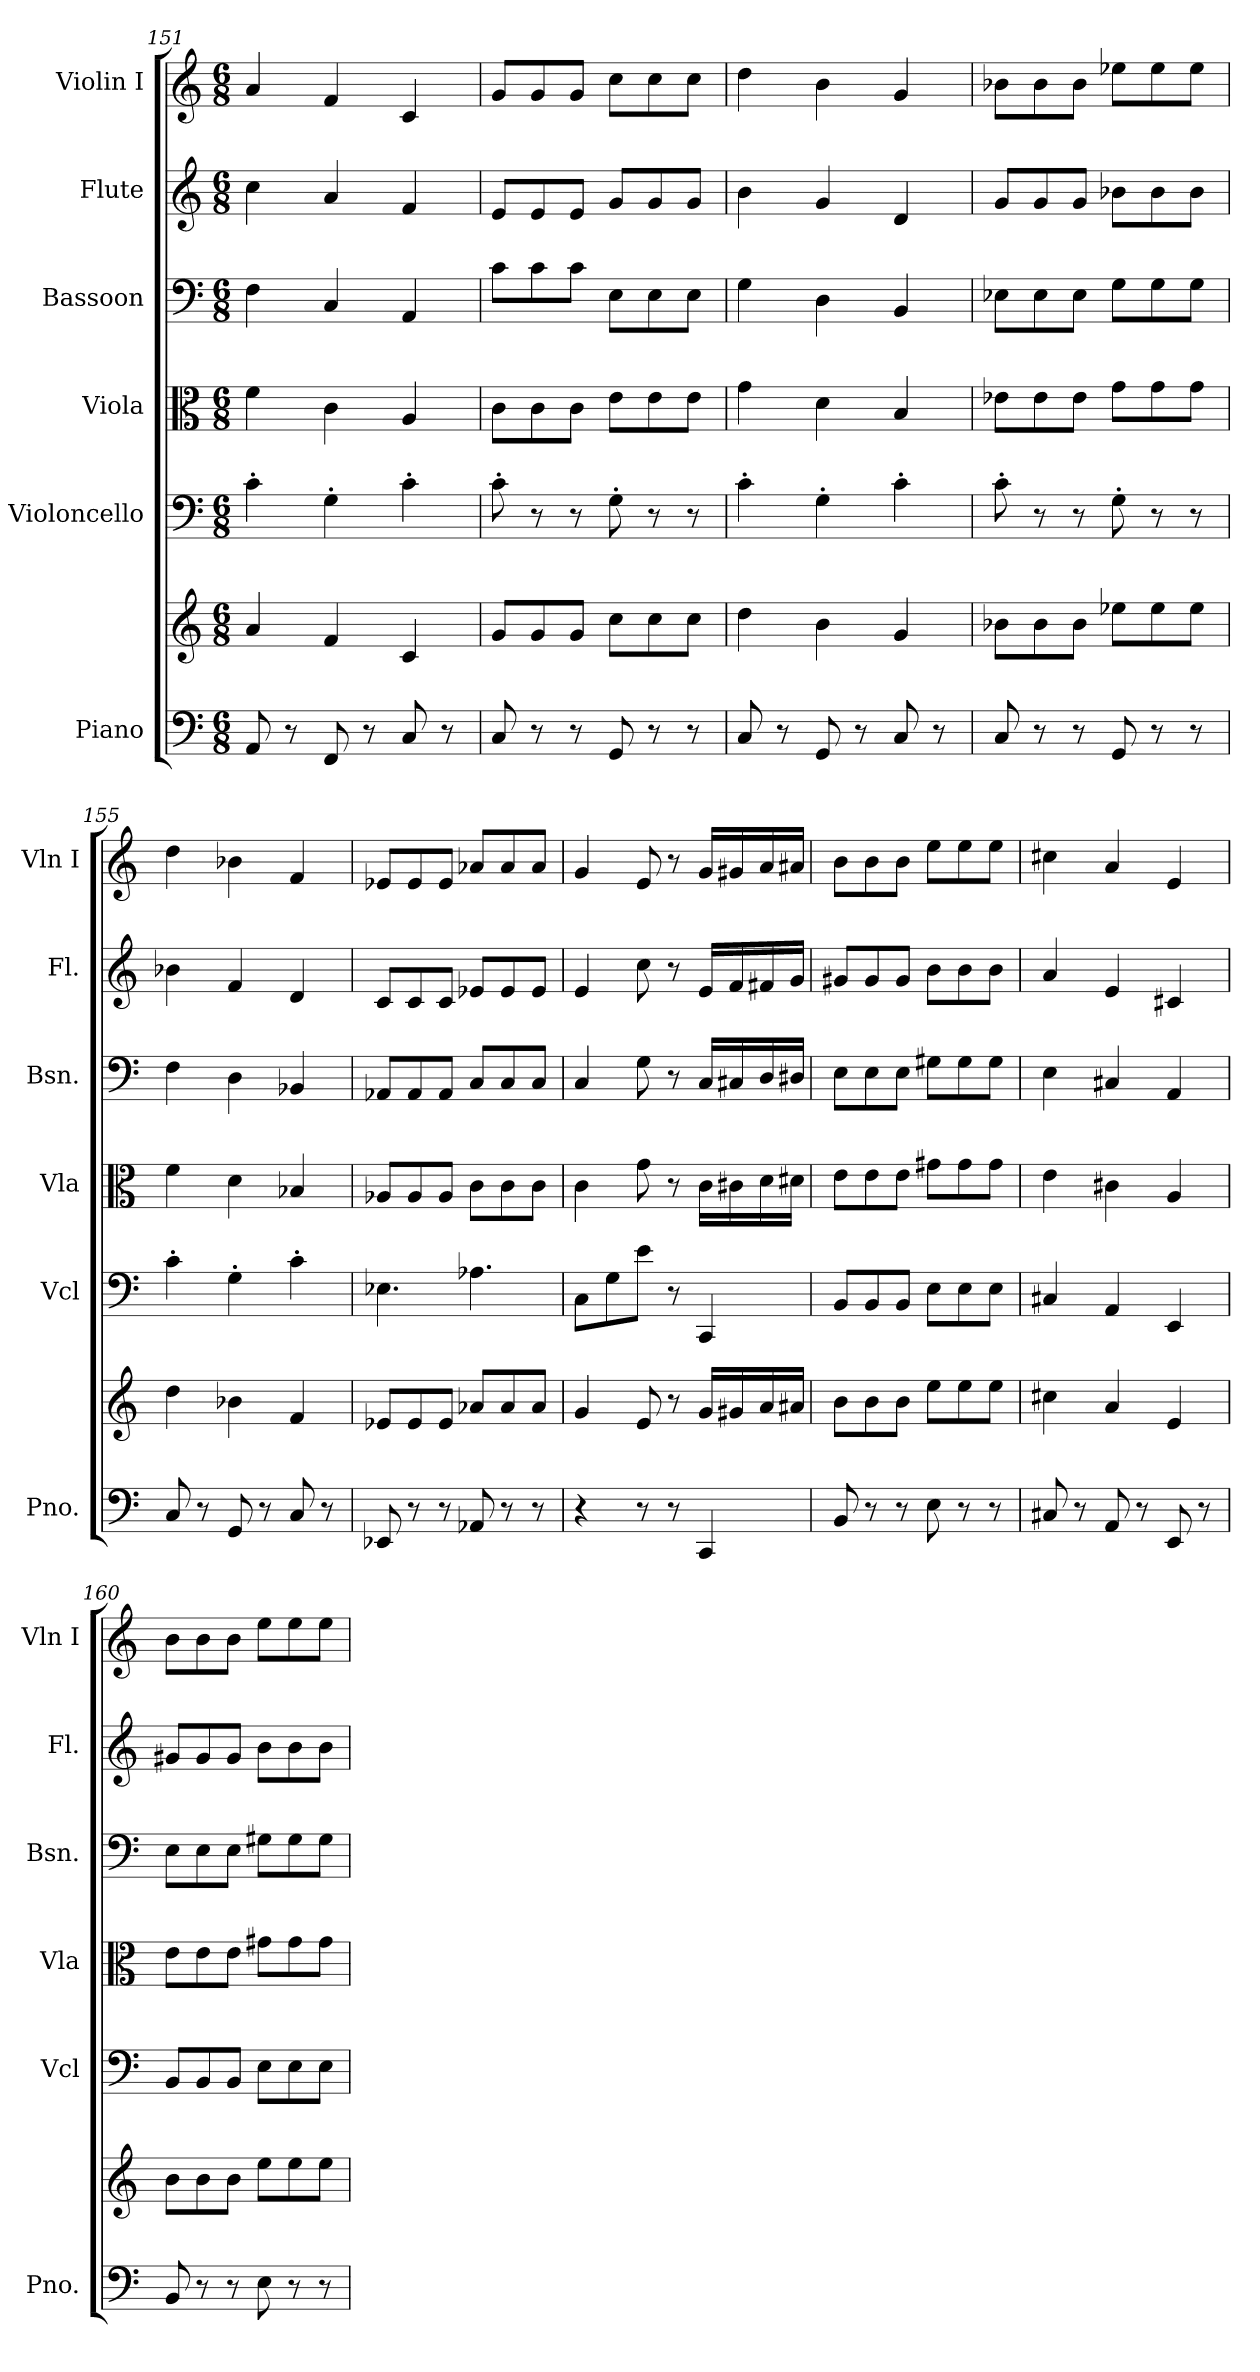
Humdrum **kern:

**kern	**kern	**kern	**kern	**kern	**kern	**kern
*part6	*part6	*part5	*part4	*part3	*part2	*part1
*staff7	*staff6	*staff5	*staff4	*staff3	*staff2	*staff1
*I"Piano	*	*I"Violoncello	*I"Viola	*I"Bassoon	*I"Flute	*I"Violin I
*I'Pno.	*	*I'Vcl	*I'Vla	*I'Bsn.	*I'Fl.	*I'Vln I
*clefF4	*clefG2	*clefF4	*clefC3	*clefF4	*clefG2	*clefG2
*k[]	*k[]	*k[]	*k[]	*k[]	*k[]	*k[]
*M6/8	*M6/8	*M6/8	*M6/8	*M6/8	*M6/8	*M6/8
=151	=151	=151	=151	=151	=151	=151
8AA/	4a/	4c'\	4f\	4F\	4cc\	4a/
8r	.	.	.	.	.	.
8FF/	4f/	4G'\	4c\	4C/	4a/	4f/
8r	.	.	.	.	.	.
8C/	4c/	4c'\	4A/	4AA/	4f/	4c/
8r	.	.	.	.	.	.
=152	=152	=152	=152	=152	=152	=152
8C/	8g/L	8c'\	8c\L	8c\L	8e/L	8g/L
8r	8g/	8r	8c\	8c\	8e/	8g/
8r	8g/J	8r	8c\J	8c\J	8e/J	8g/J
8GG/	8cc\L	8G'\	8e\L	8E\L	8g/L	8cc\L
8r	8cc\	8r	8e\	8E\	8g/	8cc\
8r	8cc\J	8r	8e\J	8E\J	8g/J	8cc\J
!!LO:PB:g=z
=153	=153	=153	=153	=153	=153	=153
8C/	4dd\	4c'\	4g\	4G\	4b\	4dd\
8r	.	.	.	.	.	.
8GG/	4b\	4G'\	4d\	4D\	4g/	4b\
8r	.	.	.	.	.	.
8C/	4g/	4c'\	4B/	4BB/	4d/	4g/
8r	.	.	.	.	.	.
=154	=154	=154	=154	=154	=154	=154
8C/	8b-X\L	8c'\	8e-X\L	8E-X\L	8g/L	8b-X\L
8r	8b-\	8r	8e-\	8E-\	8g/	8b-\
8r	8b-\J	8r	8e-\J	8E-\J	8g/J	8b-\J
8GG/	8ee-X\L	8G'\	8g\L	8G\L	8b-X\L	8ee-X\L
8r	8ee-\	8r	8g\	8G\	8b-\	8ee-\
8r	8ee-\J	8r	8g\J	8G\J	8b-\J	8ee-\J
=155	=155	=155	=155	=155	=155	=155
8C/	4dd\	4c'\	4f\	4F\	4b-X\	4dd\
8r	.	.	.	.	.	.
8GG/	4b-X\	4G'\	4d\	4D\	4f/	4b-X\
8r	.	.	.	.	.	.
8C/	4f/	4c'\	4B-X/	4BB-X/	4d/	4f/
8r	.	.	.	.	.	.
=156	=156	=156	=156	=156	=156	=156
8EE-X/	8e-X/L	4.E-X\	8A-X/L	8AA-X/L	8c/L	8e-X/L
8r	8e-/	.	8A-/	8AA-/	8c/	8e-/
8r	8e-/J	.	8A-/J	8AA-/J	8c/J	8e-/J
8AA-X/	8a-X/L	4.A-X\	8c\L	8C/L	8e-X/L	8a-X/L
8r	8a-/	.	8c\	8C/	8e-/	8a-/
8r	8a-/J	.	8c\J	8C/J	8e-/J	8a-/J
=157	=157	=157	=157	=157	=157	=157
4r	4g/	8C\L	4c\	4C/	4e/	4g/
.	.	8G\	.	.	.	.
8r	8e/	8e\J	8g\	8G\	8cc\	8e/
8r	8r	8r	8r	8r	8r	8r
4CC/	16g/LL	4CC/	16c\LL	16C/LL	16e/LL	16g/LL
.	16g#X/	.	16c#X\	16C#X/	16f/	16g#X/
.	16a/	.	16d\	16D/	16f#X/	16a/
.	16a#X/JJ	.	16d#X\JJ	16D#X/JJ	16g/JJ	16a#X/JJ
=158	=158	=158	=158	=158	=158	=158
8BB/	8b\L	8BB/L	8e\L	8E\L	8g#X/L	8b\L
8r	8b\	8BB/	8e\	8E\	8g#/	8b\
8r	8b\J	8BB/J	8e\J	8E\J	8g#/J	8b\J
8E\	8ee\L	8E\L	8g#X\L	8G#X\L	8b\L	8ee\L
8r	8ee\	8E\	8g#\	8G#\	8b\	8ee\
8r	8ee\J	8E\J	8g#\J	8G#\J	8b\J	8ee\J
!!LO:LB:g=z
=159	=159	=159	=159	=159	=159	=159
8C#X/	4cc#X\	4C#X/	4e\	4E\	4a/	4cc#X\
8r	.	.	.	.	.	.
8AA/	4a/	4AA/	4c#X\	4C#X/	4e/	4a/
8r	.	.	.	.	.	.
8EE/	4e/	4EE/	4A/	4AA/	4c#X/	4e/
8r	.	.	.	.	.	.
=160	=160	=160	=160	=160	=160	=160
8BB/	8b\L	8BB/L	8e\L	8E\L	8g#X/L	8b\L
8r	8b\	8BB/	8e\	8E\	8g#/	8b\
8r	8b\J	8BB/J	8e\J	8E\J	8g#/J	8b\J
8E\	8ee\L	8E\L	8g#X\L	8G#X\L	8b\L	8ee\L
8r	8ee\	8E\	8g#\	8G#\	8b\	8ee\
8r	8ee\J	8E\J	8g#\J	8G#\J	8b\J	8ee\J
=	=	=	=	=	=	=
*-	*-	*-	*-	*-	*-	*-
